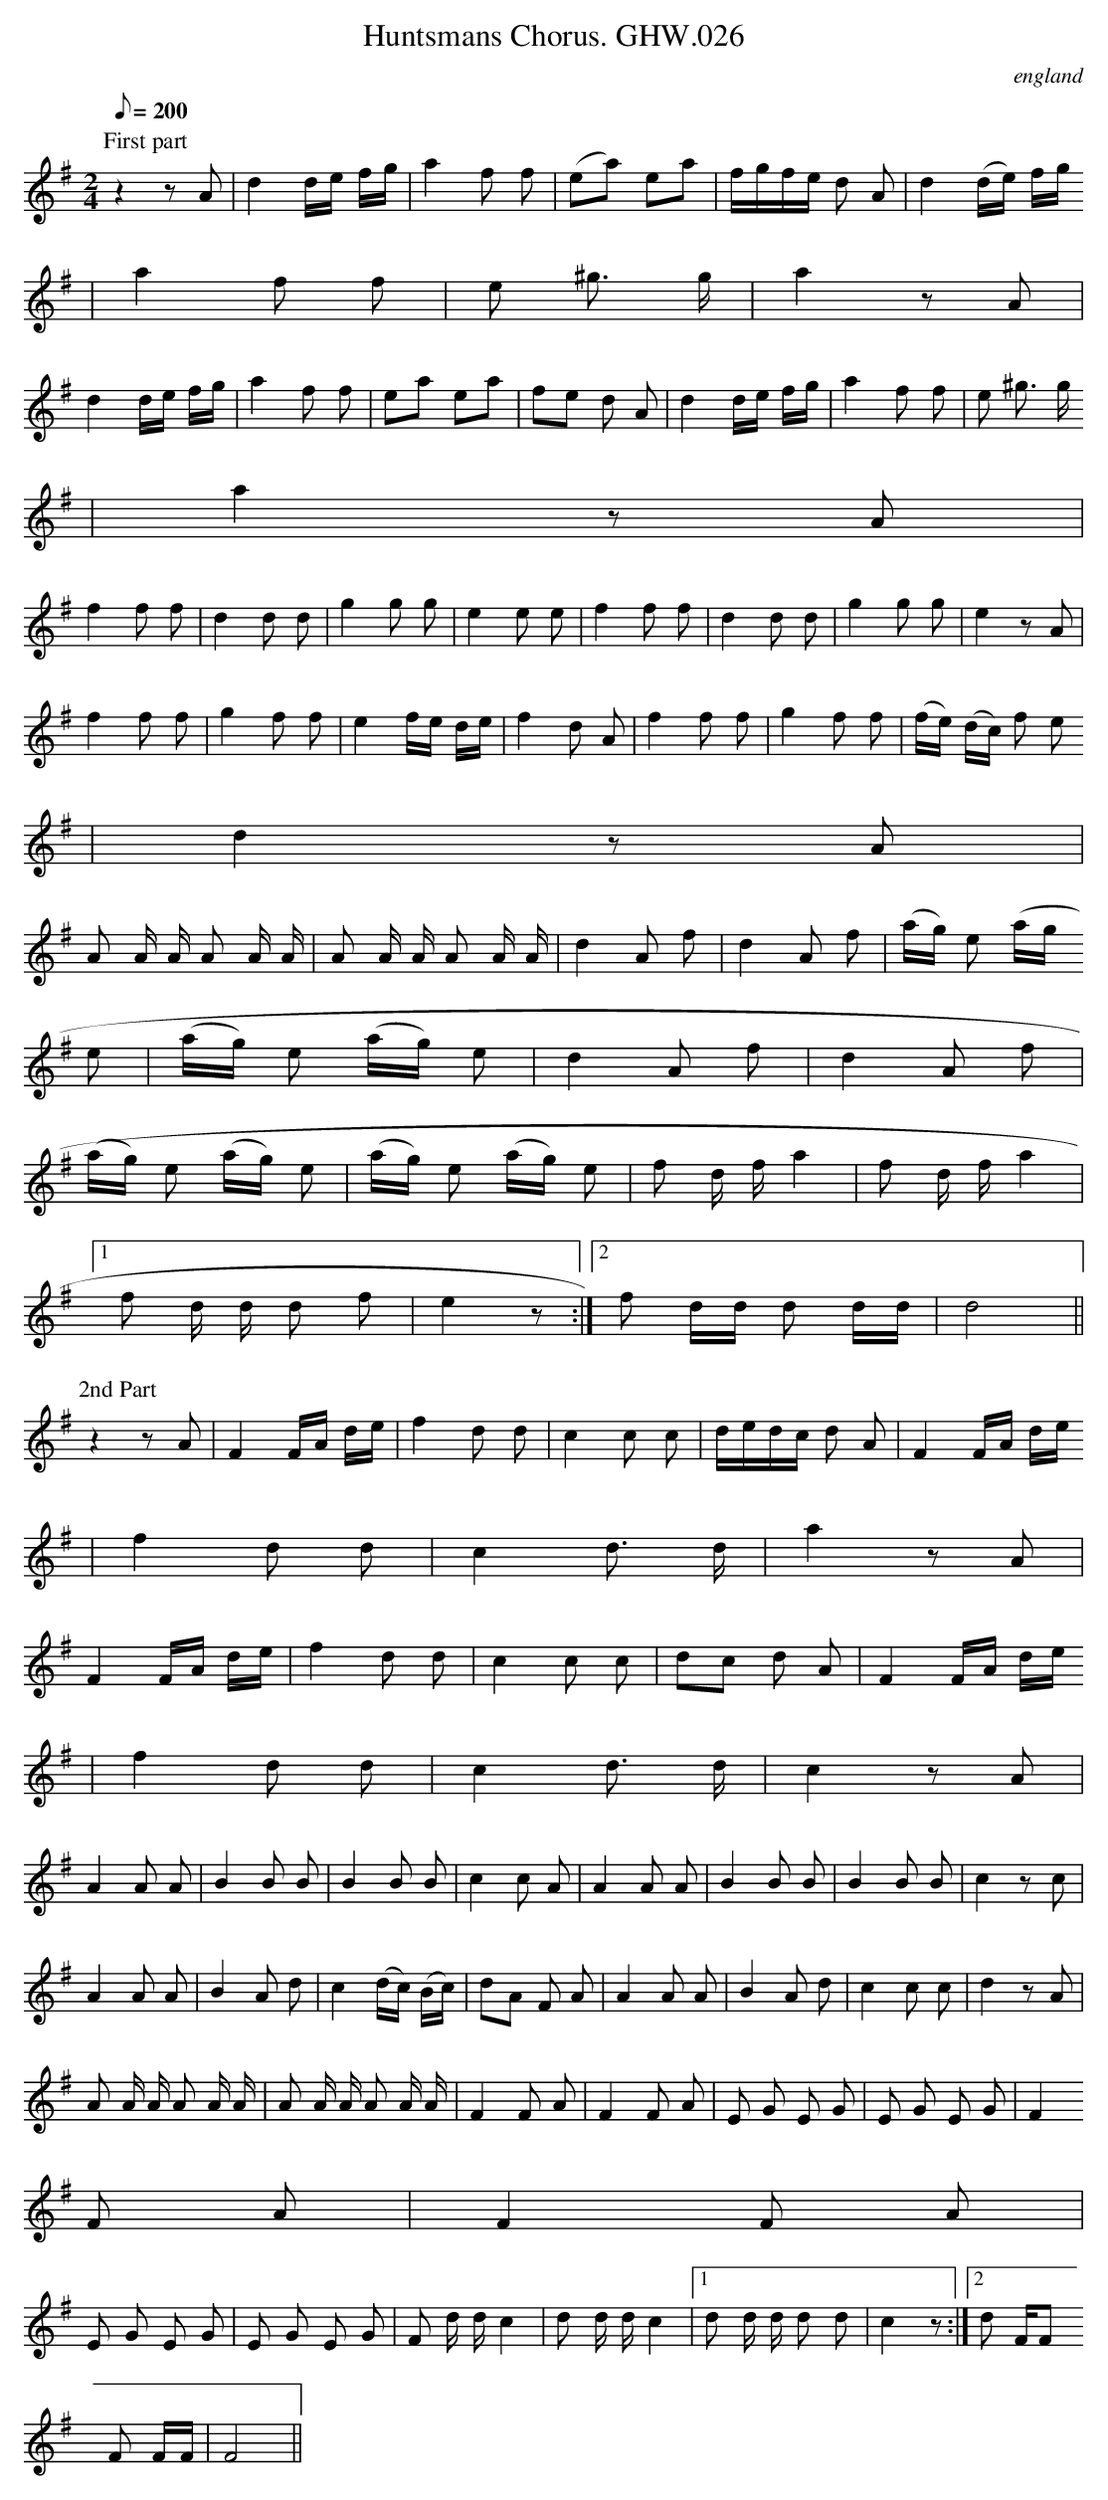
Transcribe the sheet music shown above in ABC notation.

X:1
T:Huntsmans Chorus. GHW.026
O:england
M:2/4
L:1/8
Q:200
K:G
P: First part
z2zA|d2 d/e/ f/g/|a2 f f|(ea) ea|f/g/f/e/ d A|d2 (d/e/) f/g/
|
a2f f|e1 ^g3/ g/|a2 zA|
d2 d/e/ f/g/|a2 f f|ea ea|fe d A|d2 d/e/ f/g/|a2f f|e1 ^g3/ g/
|a2 zA|
f2 f f|d2 d d|g2 g g|e2 e e|f2 f f|d2 d d|g2 g g|e2 z A|
f2 f f|g2 f f|e2f/e/ d/e/|f2 d A|f2 f f|g2 f f|(f/e/) (d/c/) f e
|
d2 z A|
A A/ A/ A A/ A/|A A/ A/ A A/ A/|d2 A f|d2 A f|(a/g/) e (a/g/
) e|(a/g/) e (a/g/) e|d2 A f|d2 A f|
(a/g/) e (a/g/) e|(a/g/) e (a/g/) e|f d/ f/ a2|f d/ f/ a2|1
f d/ d/ d f|e2 z:|2 f d/d/ d d/d/| d4||
P: 2nd Part
z2z A|F2 F/A/ d/e/|f2 d d |c2 c c|d/e/d/c/ d A|F2 F/A/ d/e/
|f2 d d |c2 d3/ d/|a2 z A|
F2 F/A/ d/e/|f2 d d |c2 c c|dc d A|F2 F/A/ d/e/
|f2 d d |c2 d3/ d/|c2 z A|
A2 A A |B2 B B|B2 B B|c2 c A|A2 A A|B2 B B|B2 B B|c2 z c|
A2 A A|B2 A d|c2 (d/c/) (B/c/)|dA F A|A2 A A|B2 A d|c2 c c|d2 z A|
A A/ A/ A A/ A/|A A/ A/ A A/ A/|F2 F A|F2 F A|E G E G|E G E G|F2
F A|F2 F A|
E G E G|E G E G|F d/ d/ c2|d d/ d/ c2|1 d d/ d/ d d|c2 z:|2 d F/F
/ F F/F/|F4||
